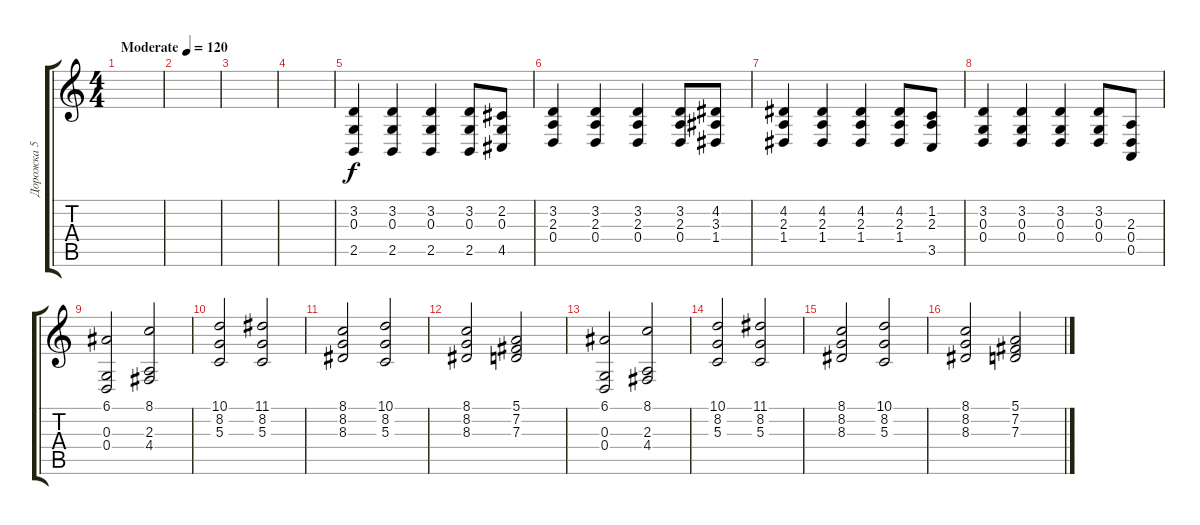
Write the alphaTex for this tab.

\track ("Дорожка 5" "Дорожка 5") {instrument accordion}
\staff {score tabs}
\tuning (E4 B3 G3 D3 A2 E2) {hide}
\ts (4 4)
\tempo (120 "Moderate")
\clef g2
\ks c
|
|
|
|
(3.2 0.3 2.5).4 (3.2 0.3 2.5).4 (3.2 0.3 2.5).4 (3.2 0.3 2.5).8 (2.2 0.3 4.5).8 |
(3.2 2.3 0.4).4 (3.2 2.3 0.4).4 (3.2 2.3 0.4).4 (3.2 2.3 0.4).8 (4.2 3.3 1.4).8 |
(4.2 2.3 1.4).4 (4.2 2.3 1.4).4 (4.2 2.3 1.4).4 (4.2 2.3 1.4).8 (1.2 2.3 3.5).8 |
(3.2 0.3 0.4).4 (3.2 0.3 0.4).4 (3.2 0.3 0.4).4 (3.2 0.3 0.4).8 (2.3 0.4 0.5).8 |
(6.1 0.3 0.4).2 (8.1 2.3 4.4).2 |
(10.1 8.2 5.3).2 (11.1 8.2 5.3).2 |
(8.1 8.2 8.3).2 (10.1 8.2 5.3).2 |
(8.1 8.2 8.3).2 (5.1 7.2 7.3).2 |
(6.1 0.3 0.4).2 (8.1 2.3 4.4).2 |
(10.1 8.2 5.3).2 (11.1 8.2 5.3).2 |
(8.1 8.2 8.3).2 (10.1 8.2 5.3).2 |
(8.1 8.2 8.3).2 (5.1 7.2 7.3).2
